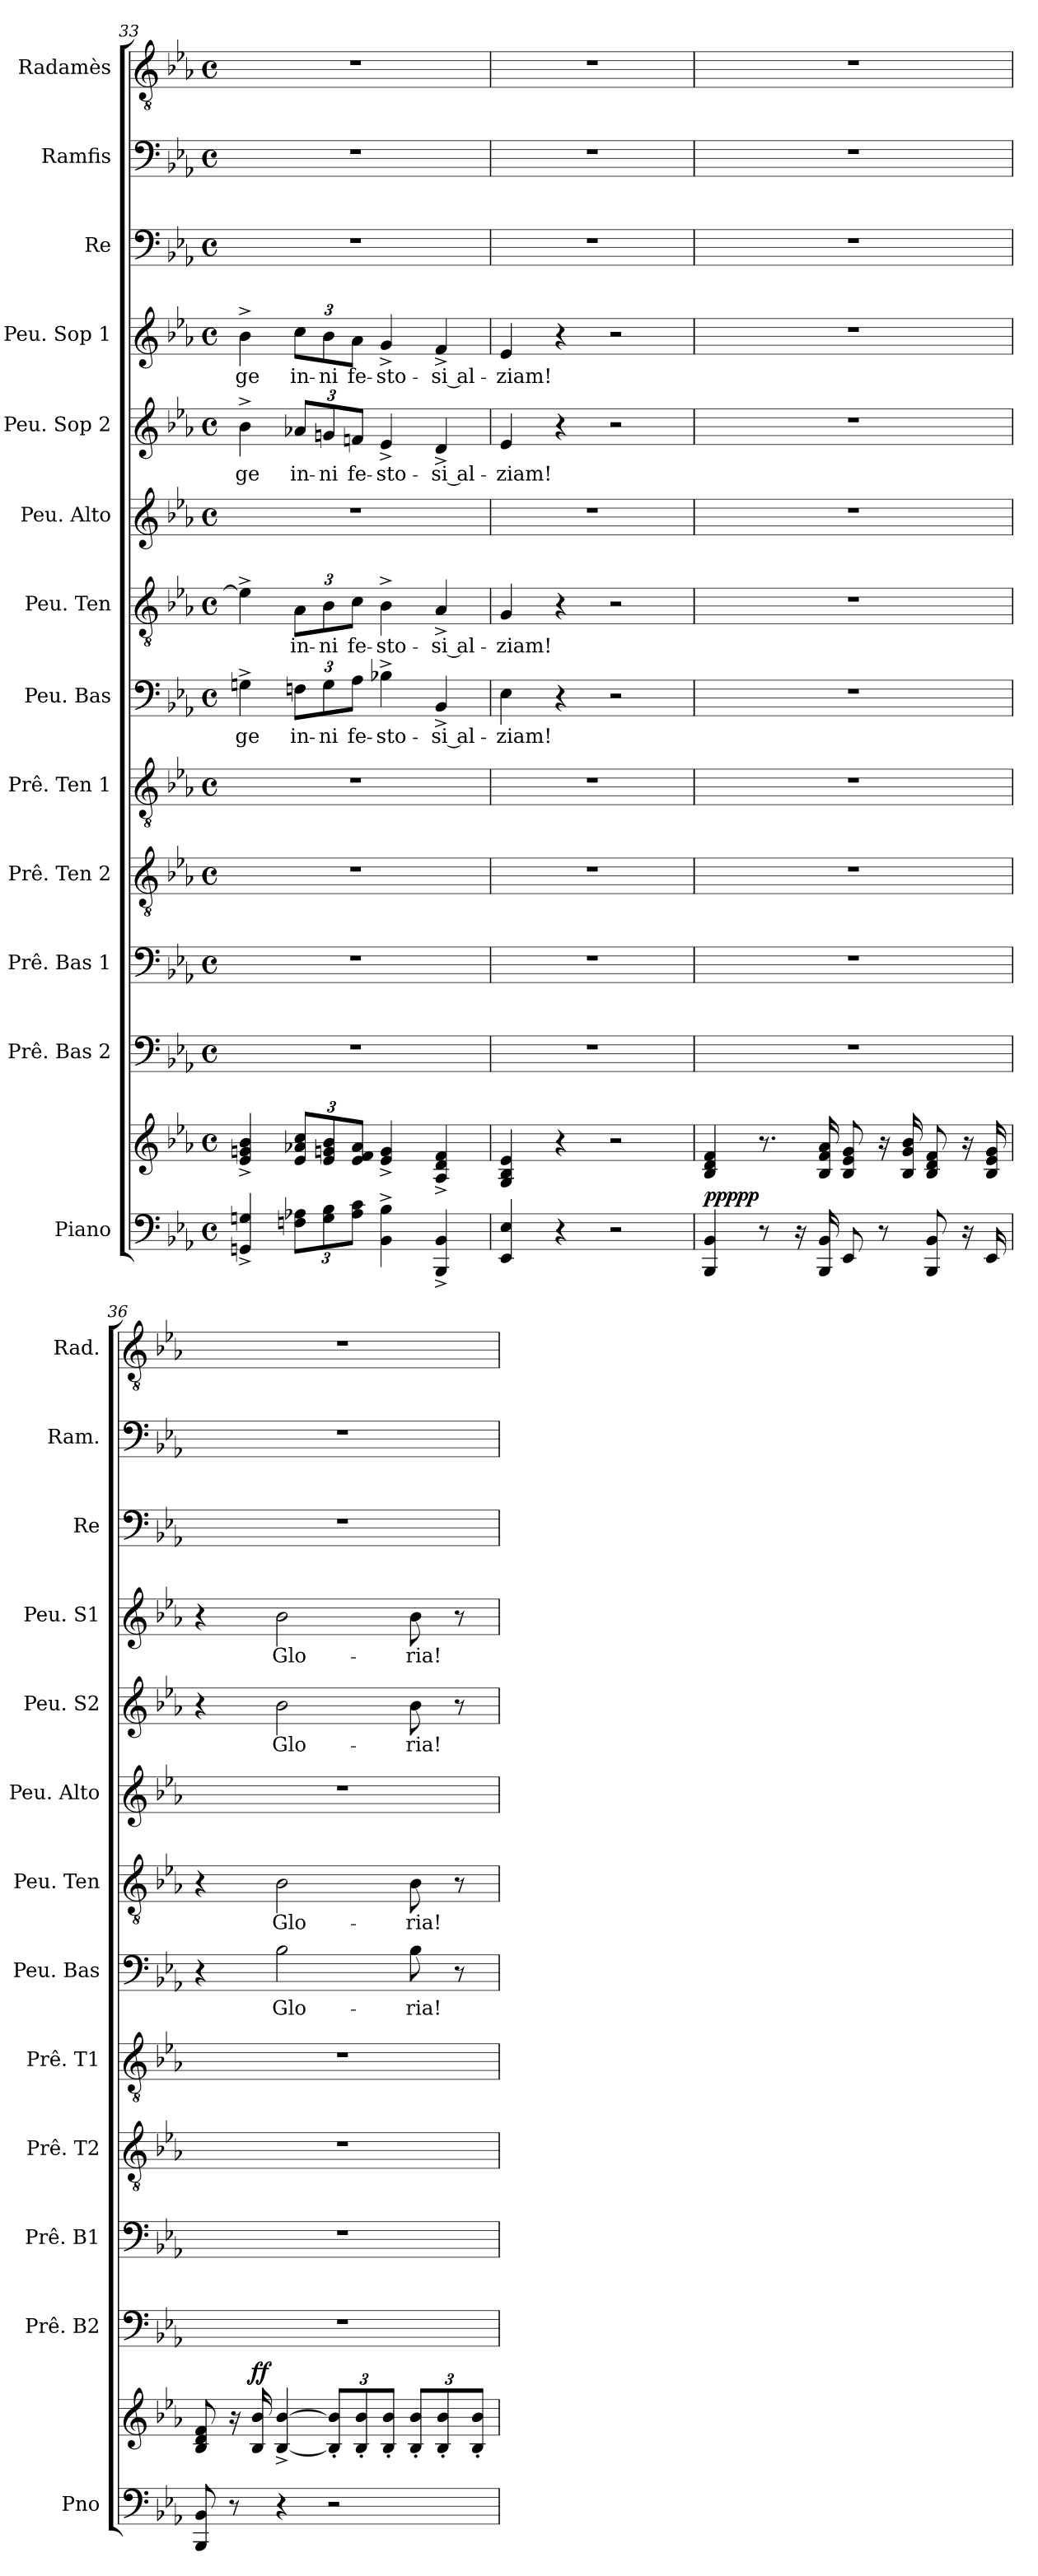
**kern	**kern	**dynam	**kern	**kern	**kern	**kern	**kern	**text	**kern	**text	**kern	**kern	**text	**kern	**text	**kern	**kern	**kern
*part13	*part13	*part13	*part12	*part11	*part10	*part9	*part8	*part8	*part7	*part7	*part6	*part5	*part5	*part4	*part4	*part3	*part2	*part1
*staff14	*staff13	*staff13/14	*staff12	*staff11	*staff10	*staff9	*staff8	*staff8	*staff7	*staff7	*staff6	*staff5	*staff5	*staff4	*staff4	*staff3	*staff2	*staff1
*I"Piano	*	*	*I"Prê. Bas 2	*I"Prê. Bas 1	*I"Prê. Ten 2	*I"Prê. Ten 1	*I"Peu. Bas	*	*I"Peu. Ten	*	*I"Peu. Alto	*I"Peu. Sop 2	*	*I"Peu. Sop 1	*	*I"Re	*I"Ramfis	*I"Radamès
*I'Pno	*	*	*I'Prê. B2	*I'Prê. B1	*I'Prê. T2	*I'Prê. T1	*I'Peu. Bas	*	*I'Peu. Ten	*	*I'Peu. Alto	*I'Peu. S2	*	*I'Peu. S1	*	*I'Re	*I'Ram.	*I'Rad.
!!LO:LB:g=z
*clefF4	*clefG2	*	*clefF4	*clefF4	*clefGv2	*clefGv2	*clefF4	*	*clefGv2	*	*clefG2	*clefG2	*	*clefG2	*	*clefF4	*clefF4	*clefGv2
*k[b-e-a-]	*k[b-e-a-]	*	*k[b-e-a-]	*k[b-e-a-]	*k[b-e-a-]	*k[b-e-a-]	*k[b-e-a-]	*	*k[b-e-a-]	*	*k[b-e-a-]	*k[b-e-a-]	*	*k[b-e-a-]	*	*k[b-e-a-]	*k[b-e-a-]	*k[b-e-a-]
*M4/4	*M4/4	*	*M4/4	*M4/4	*M4/4	*M4/4	*M4/4	*	*M4/4	*	*M4/4	*M4/4	*	*M4/4	*	*M4/4	*M4/4	*M4/4
*met(c)	*met(c)	*	*met(c)	*met(c)	*met(c)	*met(c)	*met(c)	*	*met(c)	*	*met(c)	*met(c)	*	*met(c)	*	*met(c)	*met(c)	*met(c)
=33	=33	=33	=33	=33	=33	=33	=33	=33	=33	=33	=33	=33	=33	=33	=33	=33	=33	=33
!	!	!	!	!	!	!	!	!LO:LY:b:color=#AA0000	!	!	!	!	!LO:LY:b:color=#0055FF	!	!LO:LY:b:color=#0055FF	!	!	!
4GGn/^ 4Gn/^	4e-/^ 4gn/^ 4b-/^	.	1r	1r	1r	1r	4Gn^\	-ge	4e-^\]	.	1r	4b-^\	-ge	4b-^\	-ge	1r	1r	1r
*Xbrackettup	*Xbrackettup	*	*	*	*	*	*	*	*	*	*	*	*	*	*	*	*	*
!	!	!	!	!	!	!	!	!LO:LY:b:color=#AA0000	!	!LO:LY:b:color=#0055FF	!	!	!LO:LY:b:color=#0055FF	!	!LO:LY:b:color=#0055FF	!	!	!
12Fn\ 12A-X\L	12e-/ 12a-X/ 12cc/L	.	.	.	.	.	12Fn\L	in-	12A-\L	in-	.	12a-X/L	in-	12cc\L	in-	.	.	.
!	!	!	!	!	!	!	!	!LO:LY:b:color=#AA0000	!	!LO:LY:b:color=#0055FF	!	!	!LO:LY:b:color=#0055FF	!	!LO:LY:b:color=#0055FF	!	!	!
12G\ 12B-\	12e-/ 12gn/ 12b-/	.	.	.	.	.	12G\	-ni	12B-\	-ni	.	12gn/	-ni	12b-\	-ni	.	.	.
!	!	!	!	!	!	!	!	!LO:LY:b:color=#AA0000	!	!LO:LY:b:color=#0055FF	!	!	!LO:LY:b:color=#0055FF	!	!LO:LY:b:color=#0055FF	!	!	!
12A-\ 12c\J	12e-/ 12f/ 12a-/J	.	.	.	.	.	12A-\J	fe-	12c\J	fe-	.	12fn/J	fe-	12a-\J	fe-	.	.	.
!	!	!	!	!	!	!	!	!LO:LY:b:color=#AA0000	!	!LO:LY:b:color=#0055FF	!	!	!LO:LY:b:color=#0055FF	!	!LO:LY:b:color=#0055FF	!	!	!
4BB-\^ 4B-\^	4e-/^ 4g/^	.	.	.	.	.	4B-X^\	-sto-	4B-^\	-sto-	.	4e-^/	-sto-	4g^/	-sto-	.	.	.
!	!	!	!	!	!	!	!	!LO:LY:b:color=#AA0000	!	!LO:LY:b:color=#0055FF	!	!	!LO:LY:b:color=#0055FF	!	!LO:LY:b:color=#0055FF	!	!	!
4BBB-/^ 4BB-/^	4A-/^ 4d/^ 4f/^	.	.	.	.	.	4BB-^/	si al-	4A-^/	si al-	.	4d^/	si al-	4f^/	si al-	.	.	.
=34	=34	=34	=34	=34	=34	=34	=34	=34	=34	=34	=34	=34	=34	=34	=34	=34	=34	=34
!	!	!	!	!	!	!	!	!LO:LY:b:color=#AA0000	!	!LO:LY:b:color=#0055FF	!	!	!LO:LY:b:color=#0055FF	!	!LO:LY:b:color=#0055FF	!	!	!
4EE-/ 4E-/	4G/ 4B-/ 4e-/	.	1r	1r	1r	1r	4E-\	-ziam!	4G/	-ziam!	1r	4e-/	-ziam!	4e-/	-ziam!	1r	1r	1r
4r	4r	.	.	.	.	.	4r	.	4r	.	.	4r	.	4r	.	.	.	.
2r	2r	.	.	.	.	.	2r	.	2r	.	.	2r	.	2r	.	.	.	.
=35	=35	=35	=35	=35	=35	=35	=35	=35	=35	=35	=35	=35	=35	=35	=35	=35	=35	=35
!	!	!LO:DY:a=2	!	!	!	!	!	!	!	!	!	!	!	!	!	!	!	!
!	!	!LO:DY:n=1:a=2	!	!	!	!	!	!	!	!	!	!	!	!	!	!	!	!
!	!	!LO:DY:n=2:a	!	!	!	!	!	!	!	!	!	!	!	!	!	!	!	!
!	!	!LO:DY:n=3:a	!	!	!	!	!	!	!	!	!	!	!	!	!	!	!	!
!	!	!LO:DY:n=4:a	!	!	!	!	!	!	!	!	!	!	!	!	!	!	!	!
4BBB-/ 4BB-/	4B-/ 4d/ 4f/	p p p p p	1r	1r	1r	1r	1r	.	1r	.	1r	1r	.	1r	.	1r	1r	1r
8r	8.r	.	.	.	.	.	.	.	.	.	.	.	.	.	.	.	.	.
16r	.	.	.	.	.	.	.	.	.	.	.	.	.	.	.	.	.	.
16BBB-/ 16BB-/	16B-/ 16f/ 16a-/	.	.	.	.	.	.	.	.	.	.	.	.	.	.	.	.	.
8EE-/	8B-/ 8e-/ 8g/	.	.	.	.	.	.	.	.	.	.	.	.	.	.	.	.	.
8r	16r	.	.	.	.	.	.	.	.	.	.	.	.	.	.	.	.	.
.	16B-/ 16g/ 16b-/	.	.	.	.	.	.	.	.	.	.	.	.	.	.	.	.	.
8BBB-/ 8BB-/	8B-/ 8d/ 8f/	.	.	.	.	.	.	.	.	.	.	.	.	.	.	.	.	.
16r	16r	.	.	.	.	.	.	.	.	.	.	.	.	.	.	.	.	.
16EE-/	16B-/ 16e-/ 16g/	.	.	.	.	.	.	.	.	.	.	.	.	.	.	.	.	.
=36	=36	=36	=36	=36	=36	=36	=36	=36	=36	=36	=36	=36	=36	=36	=36	=36	=36	=36
8BBB-/ 8BB-/	8B-/ 8d/ 8f/	.	1r	1r	1r	1r	4r	.	4r	.	1r	4r	.	4r	.	1r	1r	1r
8r	16r	.	.	.	.	.	.	.	.	.	.	.	.	.	.	.	.	.
!	!	!LO:DY:a	!	!	!	!	!	!	!	!	!	!	!	!	!	!	!	!
.	16B-/ 16b-/	ff	.	.	.	.	.	.	.	.	.	.	.	.	.	.	.	.
!	!	!	!	!	!	!	!	!LO:LY:b:color=#AA0000	!	!LO:LY:b:color=#0055FF	!	!	!LO:LY:b:color=#0055FF	!	!LO:LY:b:color=#0055FF	!	!	!
4r	[4B-/^ [4b-/^	.	.	.	.	.	2B-\	Glo-	2B-\	Glo-	.	2b-\	Glo-	2b-\	Glo-	.	.	.
2r	12B-/]' 12b-/]'L	.	.	.	.	.	.	.	.	.	.	.	.	.	.	.	.	.
.	12B-/' 12b-/'	.	.	.	.	.	.	.	.	.	.	.	.	.	.	.	.	.
.	12B-/' 12b-/'J	.	.	.	.	.	.	.	.	.	.	.	.	.	.	.	.	.
!	!	!	!	!	!	!	!	!LO:LY:b:color=#AA0000	!	!LO:LY:b:color=#0055FF	!	!	!LO:LY:b:color=#0055FF	!	!LO:LY:b:color=#0055FF	!	!	!
.	12B-/' 12b-/'L	.	.	.	.	.	8B-\	-ria!	8B-\	-ria!	.	8b-\	-ria!	8b-\	-ria!	.	.	.
.	12B-/' 12b-/'	.	.	.	.	.	.	.	.	.	.	.	.	.	.	.	.	.
.	.	.	.	.	.	.	8r	.	8r	.	.	8r	.	8r	.	.	.	.
.	12B-/' 12b-/'J	.	.	.	.	.	.	.	.	.	.	.	.	.	.	.	.	.
=	=	=	=	=	=	=	=	=	=	=	=	=	=	=	=	=	=	=
*-	*-	*-	*-	*-	*-	*-	*-	*-	*-	*-	*-	*-	*-	*-	*-	*-	*-	*-
